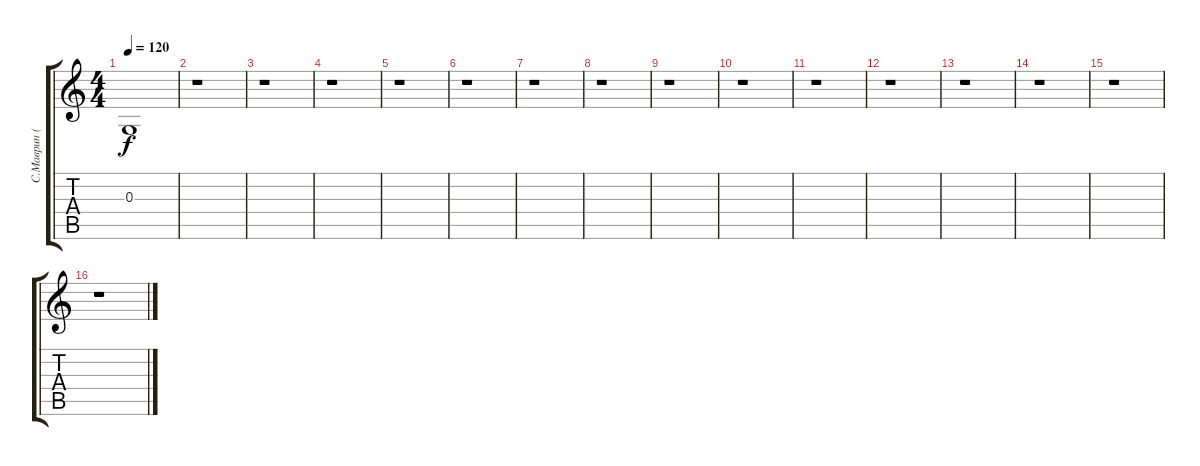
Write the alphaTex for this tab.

\track ("С.Маврин (синтезатор)" "С.Маврин (") {instrument trombone}
\staff {score tabs}
\tuning (E4 B3 G3 D3 A2 E2) {hide}
\ts (4 4)
\tempo 120
\clef g2
\ks c
0.3{t}.1{dy f} |
r.1 |
r.1 |
r.1 |
r.1 |
r.1 |
r.1 |
r.1 |
r.1 |
r.1 |
r.1 |
r.1 |
r.1 |
r.1 |
r.1 |
r.1
